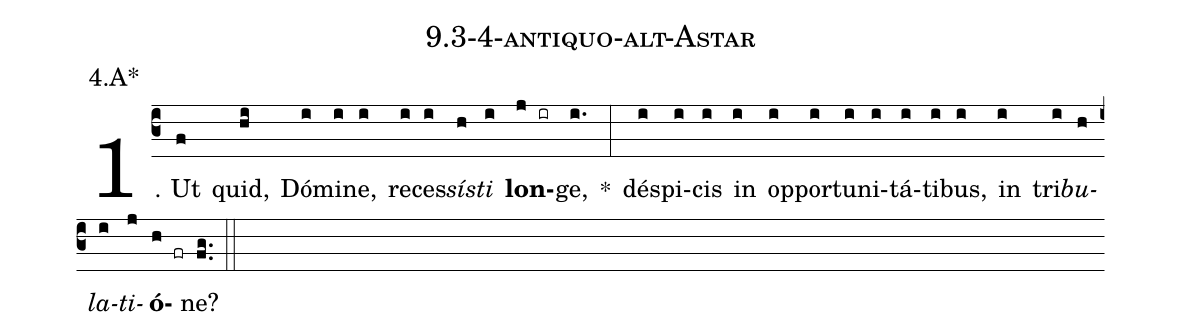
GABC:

name: 9.3-4-antiquo-alt-Astar;
annotation: 4.A*;
%%
(c3)1. Ut(f) quid,(hi) Dó(i)mi(i)ne,(i) re(i)ces(i)<i>sís</i>(h)<i>ti</i>(i) <b>lon</b>(j ir)ge,(i.) *(:) dé(i)spi(i)cis(i) in(i) op(i)por(i)tu(i)ni(i)tá(i)ti(i)bus,(i) in(i) tri(i)<i>bu</i>(h)<i>la</i>(i)<i>ti</i>(j)<b>ó</b>(h fr)ne?(fg..) (::)


%E(i) u(h) o(i) u(j) a(h) e.(fg..) (::)
